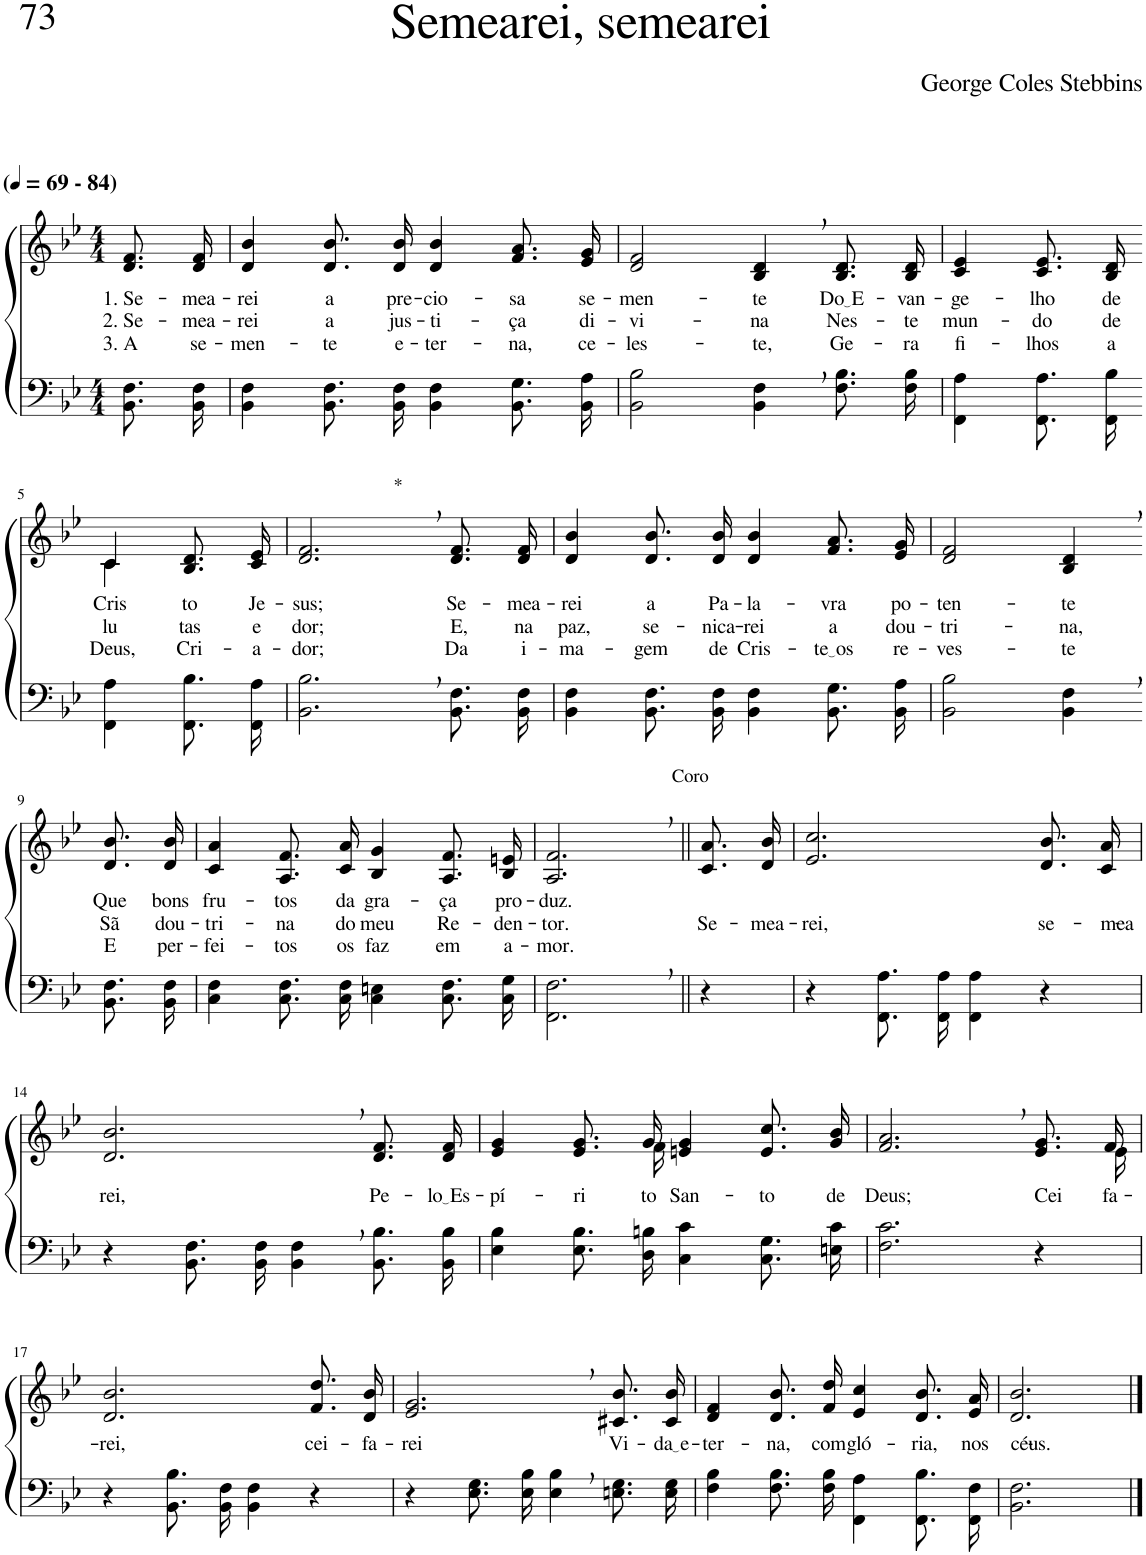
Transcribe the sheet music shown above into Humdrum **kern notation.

**kern	**kern	**text	**text	**text
*part2	*part1	*part1	*part1	*part1
*staff2	*staff1	*staff1	*staff1	*staff1
*I"Parte III e IV	*I"Parte I e II	*	*	*
*clefF4	*clefG2	*	*	*
*Trd-1c-2	*Trd-1c-2	*	*	*
*k[b-e-]	*k[b-e-]	*	*	*
*M4/4	*M4/4	*	*	*
*MM69	*MM69	*	*	*
=1	=1	=1	=1	=1
!	!LO:TX:a:B:t=(	!	!	!
!	!LO:TX:a:B:t=- 84)	!	!	!
!	!	!LO:LY:b	!LO:LY:b	!LO:LY:b
8.BB-\ 8.F\L	8.d/ 8.f/L	1. Se-	2. Se-	3. A
!	!	!LO:LY:b	!LO:LY:b	!LO:LY:b
16BB-\ 16F\Jk	16d/ 16f/Jk	-mea-	-mea-	se-
=2	=2	=2	=2	=2
!	!	!LO:LY:b	!LO:LY:b	!LO:LY:b
4BB-\ 4F\	4d/ 4b-/	-rei	-rei	-men-
!	!	!LO:LY:b	!LO:LY:b	!LO:LY:b
8.BB-\ 8.F\L	8.d/ 8.b-/L	a	a	-te
!	!	!LO:LY:b	!LO:LY:b	!LO:LY:b
16BB-\ 16F\Jk	16d/ 16b-/Jk	pre-	jus-	e-
!	!	!LO:LY:b	!LO:LY:b	!LO:LY:b
4BB-\ 4F\	4d/ 4b-/	-cio-	-ti-	-ter-
!	!	!LO:LY:b	!LO:LY:b	!LO:LY:b
8.BB-\ 8.G\L	8.f/ 8.a/L	-sa	-ça	-na,
!	!	!LO:LY:b	!LO:LY:b	!LO:LY:b
16BB-\ 16A\Jk	16e-/ 16g/Jk	se-	di-	ce-
=3	=3	=3	=3	=3
!	!	!LO:LY:b	!LO:LY:b	!LO:LY:b
2BB-\ 2B-\	2d/ 2f/	-men-	-vi-	-les-
!	!	!LO:LY:b	!LO:LY:b	!LO:LY:b
4BB-\, 4F\,	4B-/, 4d/,	-te	-na	-te,
!	!	!LO:LY:b	!LO:LY:b	!LO:LY:b
8.F\ 8.B-\L	8.B-/ 8.d/L	Do E	Nes-	Ge-
!	!	!LO:LY:b	!LO:LY:b	!LO:LY:b
16F\ 16B-\Jk	16B-/ 16d/Jk	-van-	-te	-ra
=4	=4	=4	=4	=4
!	!	!LO:LY:b	!LO:LY:b	!LO:LY:b
4FF\ 4A\	4c/ 4e-/	-ge-	mun-	fi-
!	!	!LO:LY:b	!LO:LY:b	!LO:LY:b
8.FF\ 8.A\L	8.c/ 8.e-/L	-lho	-do	-lhos
!	!	!LO:LY:b	!LO:LY:b	!LO:LY:b
16FF\ 16B-\Jk	16B-/ 16d/Jk	de	de	a
!!LO:LB:g=z
=5-	=5-	=5-	=5-	=5-
*	*^	*	*	*
!	!	!	!LO:LY:b	!LO:LY:b	!LO:LY:b
4FF\ 4A\	4c/	4c\	Cris-	lu-	Deus,
!	!	!	!LO:LY:b	!LO:LY:b	!LO:LY:b
8.FF/ 8.B-/L	8.B-/ 8.d/L	4ryy	-to	-tas	Cri-
!	!	!	!LO:LY:b	!LO:LY:b	!LO:LY:b
16FF/ 16A/Jk	16c/ 16e-/Jk	.	Je-	e	-a-
*	*v	*v	*	*	*
=6	=6	=6	=6	=6
!	!LO:TX:a:t=*	!	!	!
!	!	!LO:LY:b	!LO:LY:b	!LO:LY:b
2.BB-\, 2.B-\,	2.d/, 2.f/,	-sus;	dor;	-dor;
!	!	!LO:LY:b	!LO:LY:b	!LO:LY:b
8.BB-\ 8.F\L	8.d/ 8.f/L	Se-	E,	Da
!	!	!LO:LY:b	!LO:LY:b	!LO:LY:b
16BB-\ 16F\Jk	16d/ 16f/Jk	-mea-	na	i-
=7	=7	=7	=7	=7
!	!	!LO:LY:b	!LO:LY:b	!LO:LY:b
4BB-\ 4F\	4d/ 4b-/	-rei	paz,	-ma-
!	!	!LO:LY:b	!LO:LY:b	!LO:LY:b
8.BB-\ 8.F\L	8.d/ 8.b-/L	a	se-	-gem
!	!	!LO:LY:b	!LO:LY:b	!LO:LY:b
16BB-\ 16F\Jk	16d/ 16b-/Jk	Pa-	-nica-	de
!	!	!LO:LY:b	!LO:LY:b	!LO:LY:b
4BB-\ 4F\	4d/ 4b-/	-la-	-rei	Cris-
!	!	!LO:LY:b	!LO:LY:b	!LO:LY:b
8.BB-\ 8.G\L	8.f/ 8.a/L	-vra	a	te os
!	!	!LO:LY:b	!LO:LY:b	!LO:LY:b
16BB-\ 16A\Jk	16e-/ 16g/Jk	po-	dou-	re-
=8	=8	=8	=8	=8
!	!	!LO:LY:b	!LO:LY:b	!LO:LY:b
2BB-\ 2B-\	2d/ 2f/	-ten-	-tri-	-ves-
!	!	!LO:LY:b	!LO:LY:b	!LO:LY:b
4BB-\, 4F\,	4B-/, 4d/,	-te	-na,	-te
!!LO:LB:g=z
=9-	=9-	=9-	=9-	=9-
!	!	!LO:LY:b	!LO:LY:b	!LO:LY:b
8.BB-\ 8.F\L	8.d/ 8.b-/L	Que	Sã	E
!	!	!LO:LY:b	!LO:LY:b	!LO:LY:b
16BB-\ 16F\Jk	16d/ 16b-/Jk	bons	dou-	per-
=10	=10	=10	=10	=10
!	!	!LO:LY:b	!LO:LY:b	!LO:LY:b
4C\ 4F\	4c/ 4a/	fru-	-tri-	-fei-
!	!	!LO:LY:b	!LO:LY:b	!LO:LY:b
8.C\ 8.F\L	8.A/ 8.f/L	-tos	-na	-tos
!	!	!LO:LY:b	!LO:LY:b	!LO:LY:b
16C\ 16F\Jk	16c/ 16a/Jk	da	do	os
!	!	!LO:LY:b	!LO:LY:b	!LO:LY:b
4C\ 4En\	4B-/ 4g/	gra-	meu	faz
!	!	!LO:LY:b	!LO:LY:b	!LO:LY:b
8.C\ 8.F\L	8.A/ 8.f/L	-ça	Re-	em
!	!	!LO:LY:b	!LO:LY:b	!LO:LY:b
16C\ 16G\Jk	16B-/ 16en/Jk	pro-	-den-	a-
=11	=11	=11	=11	=11
!	!LO:TX:a:t=Coro	!	!	!
!	!	!LO:LY:b	!LO:LY:b	!LO:LY:b
2.FF\, 2.F\,	2.A/, 2.f/,	-duz.	-tor.	-mor.
=12||	=12||	=12||	=12||	=12||
!	!	!	!LO:LY:b	!
4r	8.c/ 8.a/L	.	Se-	.
!	!	!	!LO:LY:b	!
.	16d/ 16b-/Jk	.	-mea-	.
=13	=13	=13	=13	=13
!	!	!	!LO:LY:b	!
4r	2.e-/ 2.cc/	.	-rei,	.
8.FF/ 8.A/L	.	.	.	.
16FF/ 16A/Jk	.	.	.	.
4FF\ 4A\	.	.	.	.
!	!	!	!LO:LY:b	!
4r	8.d/ 8.b-/L	.	se-	.
!	!	!	!LO:LY:b	!
.	16c/ 16a/Jk	.	-mea-	.
!!LO:LB:g=z
=14	=14	=14	=14	=14
!	!	!LO:LY:b	!	!
4r	2.d/, 2.b-/,	rei,	.	.
8.BB-\ 8.F\L	.	.	.	.
16BB-\ 16F\Jk	.	.	.	.
4BB-\, 4F\,	.	.	.	.
!	!	!LO:LY:b	!	!
8.BB-\ 8.B-\L	8.d/ 8.f/L	Pe-	.	.
!	!	!LO:LY:b	!	!
16BB-\ 16B-\Jk	16d/ 16f/Jk	lo Es	.	.
=15	=15	=15	=15	=15
!	!	!LO:LY:b	!	!
*	*^	*	*	*
4E-\ 4B-\	4e-/ 4g/	4..ryy	-pí-	.	.
!	!	!	!LO:LY:b	!	!
8.E-\ 8.B-\L	8.e-/ 8.g/L	.	-ri-	.	.
!	!	!	!LO:LY:b	!	!
16D\ 16Bn\Jk	16g/Jk	16f\	-to	.	.
!	!	!	!LO:LY:b	!	!
4C\ 4c\	4en/ 4g/	2ryy	San-	.	.
!	!	!	!LO:LY:b	!	!
8.C\ 8.G\L	8.e/ 8.cc/L	.	-to	.	.
!	!	!	!LO:LY:b	!	!
16En\ 16c\Jk	16g/ 16b-/Jk	.	de	.	.
=16	=16	=16	=16	=16	=16
!	!	!	!LO:LY:b	!	!
2.F\ 2.c\	2.f/, 2.a/,	2...ryy	Deus;	.	.
!	!	!	!LO:LY:b	!	!
4r	8.e-/ 8.g/L	.	Cei-	.	.
!	!	!	!LO:LY:b	!	!
.	16f/Jk	16e-\	-fa-	.	.
!!LO:LB:g=z
=17	=17	=17	=17	=17	=17
!	!	!	!LO:LY:b	!	!
*	*v	*v	*	*	*
4r	2.d/ 2.b-/	-rei,	.	.
8.BB-\ 8.B-\L	.	.	.	.
16BB-\ 16F\Jk	.	.	.	.
4BB-\ 4F\	.	.	.	.
!	!	!LO:LY:b	!	!
4r	8.f/ 8.dd/L	cei-	.	.
!	!	!LO:LY:b	!	!
.	16d/ 16b-/Jk	-fa-	.	.
=18	=18	=18	=18	=18
!	!	!LO:LY:b	!	!
4r	2.e-/, 2.g/,	-rei	.	.
8.E-\ 8.G\L	.	.	.	.
16E-\ 16B-\Jk	.	.	.	.
4E-\, 4B-\,	.	.	.	.
!	!	!LO:LY:b	!	!
8.En\ 8.G\L	8.c#X/ 8.b-/L	Vi-	.	.
!	!	!LO:LY:b	!	!
16E\ 16G\Jk	16c#/ 16b-/Jk	da e	.	.
=19	=19	=19	=19	=19
!	!	!LO:LY:b	!	!
4F\ 4B-\	4d/ 4f/	-ter-	.	.
!	!	!LO:LY:b	!	!
8.F\ 8.B-\L	8.d/ 8.b-/L	-na,	.	.
!	!	!LO:LY:b	!	!
16F\ 16B-\Jk	16f/ 16dd/Jk	com	.	.
!	!	!LO:LY:b	!	!
4FF\ 4A\	4e-/ 4cc/	gló-	.	.
!	!	!LO:LY:b	!	!
8.FF/ 8.B-/L	8.d/ 8.b-/L	-ria,	.	.
!	!	!LO:LY:b	!	!
16FF/ 16F/Jk	16e-/ 16a/Jk	nos	.	.
=20	=20	=20	=20	=20
!	!	!LO:LY:b	!	!
2.BB-\ 2.F\	2.d/ 2.b-/	céus.-	.	.
==	==	==	==	==
*-	*-	*-	*-	*-
